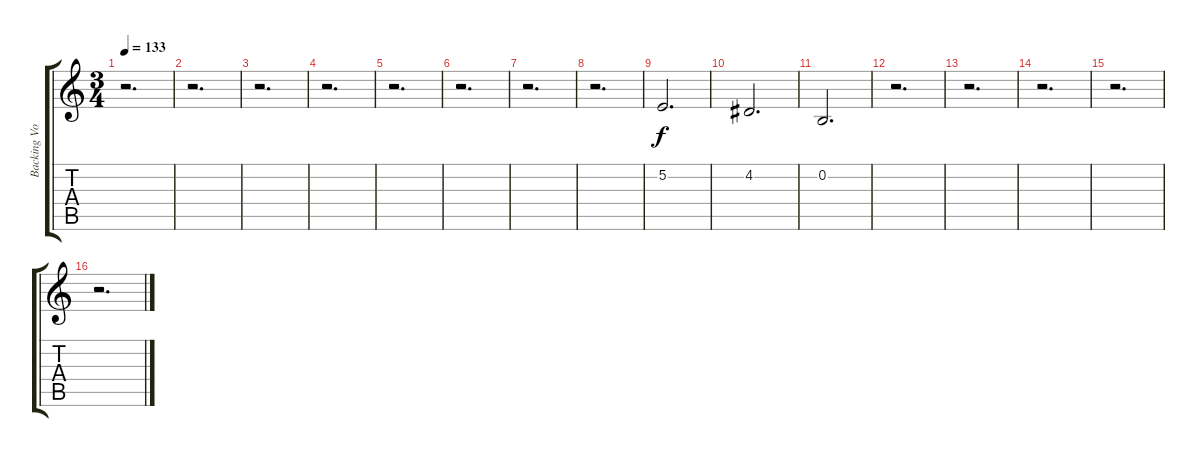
\track ("Backing Vocals" "Backing Vo") {instrument baritonesax}
\staff {score tabs}
\tuning (E4 B3 G3 D3 A2 E2) {hide}
\ts (3 4)
\tempo 133
\clef g2
\ks c
r.2{d dy f} |
r.2{d} |
r.2{d} |
r.2{d} |
r.2{d} |
r.2{d} |
r.2{d} |
r.2{d} |
5.2.2{d} |
4.2.2{d} |
0.2.2{d} |
r.2{d} |
r.2{d} |
r.2{d} |
r.2{d} |
r.2{d}
